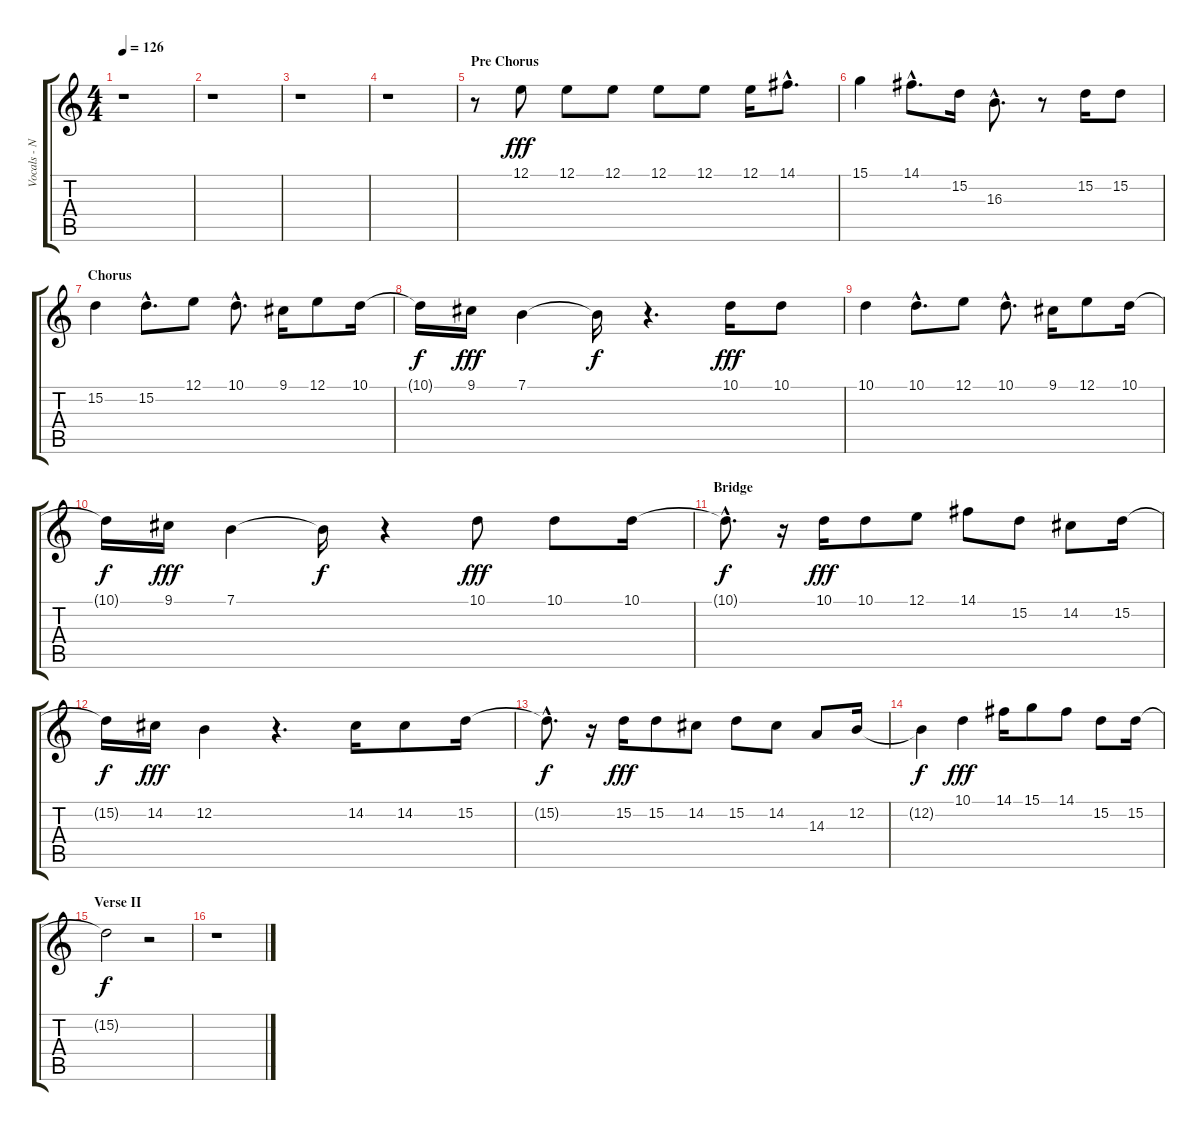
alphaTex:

\track ("Vocals - Nikola" "Vocals - N") {instrument flute}
\staff {score tabs}
\tuning (E4 B3 G3 D3 A2 E2) {hide}
\ts (4 4)
\tempo 126
\clef g2
\ks c
r.1{dy f} |
r.1 |
r.1 |
r.1 |
\section ("" "Pre Chorus")
r.8 12.1.8{dy fff} 12.1.8 12.1.8 12.1.8 12.1.8 12.1.16 14.1{hac}.8{d} |
15.1.4 14.1{hac}.8{d} 15.2.16 16.3{hac}.8{d} r.8 15.2.16 15.2.8 |
\section ("" "Chorus")
15.2.4 15.2{hac}.8{d} 12.1.8 10.1{hac}.8{d} 9.1.16 12.1.8 10.1.16 |
10.1{t}.16{dy f} 9.1.16{dy fff} 7.1.4 7.1{t}.16{dy f} r.4{d} 10.1.16{dy fff} 10.1.8 |
10.1.4 10.1{hac}.8{d} 12.1.8 10.1{hac}.8{d} 9.1.16 12.1.8 10.1.16 |
10.1{t}.16{dy f} 9.1.16{dy fff} 7.1.4 7.1{t}.16{dy f} r.4 10.1.8{dy fff} 10.1.8 10.1.16 |
\section ("" "Bridge")
10.1{hac t}.8{d dy f} r.16 10.1.16{dy fff} 10.1.8 12.1.8 14.1.8 15.2.8 14.2.8 15.2.16 |
15.2{t}.16{dy f} 14.2.16{dy fff} 12.2.4 r.4{d} 14.2.16 14.2.8 15.2.16 |
15.2{hac t}.8{d dy f} r.16 15.2.16{dy fff} 15.2.8 14.2.8 15.2.8 14.2.8 14.3.8 12.2.16 |
12.2{t}.4{dy f} 10.1.4{dy fff} 14.1.16 15.1.8 14.1.8 15.2.8 15.2.16 |
\section ("" "Verse II")
15.2{t}.2{dy f} r.2 |
r.1
